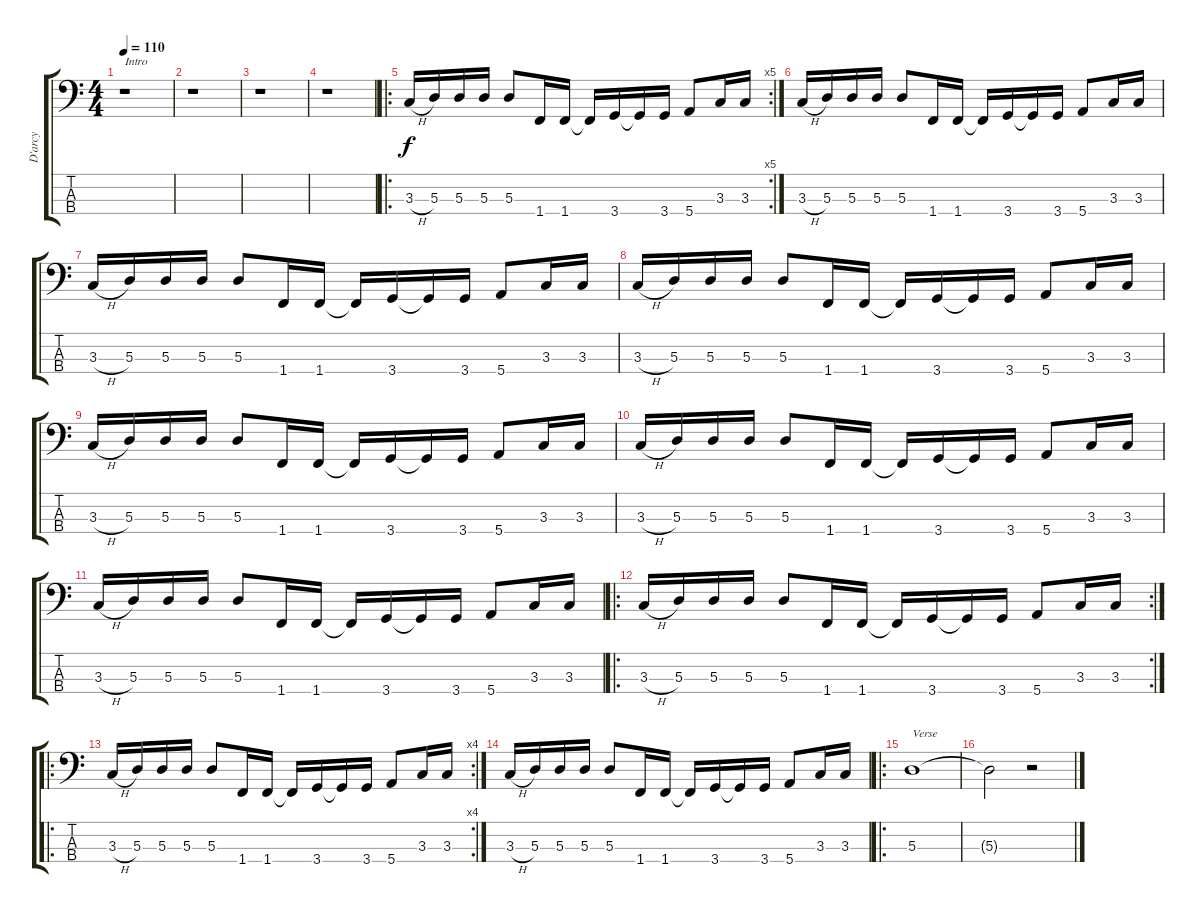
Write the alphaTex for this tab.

\track ("D'arcy" "D'arcy") {instrument electricbasspick}
\staff {score tabs}
\tuning (G2 D2 A1 E1) {hide}
\ts (4 4)
\tempo 110
\clef f4
\ks c
r.1{txt "Intro" dy f instrument electricbasspick} |
r.1 |
r.1 |
r.1 |
\ro
\rc 5
3.3{h}.16 5.3.16 5.3.16 5.3.16 5.3.8 1.4.16 1.4.16 1.4{t}.16 3.4.16 3.4{t}.16 3.4.16 5.4.8 3.3.16 3.3.16 |
3.3{h}.16 5.3.16 5.3.16 5.3.16 5.3.8 1.4.16 1.4.16 1.4{t}.16 3.4.16 3.4{t}.16 3.4.16 5.4.8 3.3.16 3.3.16 |
3.3{h}.16 5.3.16 5.3.16 5.3.16 5.3.8 1.4.16 1.4.16 1.4{t}.16 3.4.16 3.4{t}.16 3.4.16 5.4.8 3.3.16 3.3.16 |
3.3{h}.16 5.3.16 5.3.16 5.3.16 5.3.8 1.4.16 1.4.16 1.4{t}.16 3.4.16 3.4{t}.16 3.4.16 5.4.8 3.3.16 3.3.16 |
3.3{h}.16 5.3.16 5.3.16 5.3.16 5.3.8 1.4.16 1.4.16 1.4{t}.16 3.4.16 3.4{t}.16 3.4.16 5.4.8 3.3.16 3.3.16 |
3.3{h}.16 5.3.16 5.3.16 5.3.16 5.3.8 1.4.16 1.4.16 1.4{t}.16 3.4.16 3.4{t}.16 3.4.16 5.4.8 3.3.16 3.3.16 |
3.3{h}.16 5.3.16 5.3.16 5.3.16 5.3.8 1.4.16 1.4.16 1.4{t}.16 3.4.16 3.4{t}.16 3.4.16 5.4.8 3.3.16 3.3.16 |
\ro
\rc 2
3.3{h}.16 5.3.16 5.3.16 5.3.16 5.3.8 1.4.16 1.4.16 1.4{t}.16 3.4.16 3.4{t}.16 3.4.16 5.4.8 3.3.16 3.3.16 |
\ro
\rc 4
3.3{h}.16 5.3.16 5.3.16 5.3.16 5.3.8 1.4.16 1.4.16 1.4{t}.16 3.4.16 3.4{t}.16 3.4.16 5.4.8 3.3.16 3.3.16 |
3.3{h}.16 5.3.16 5.3.16 5.3.16 5.3.8 1.4.16 1.4.16 1.4{t}.16 3.4.16 3.4{t}.16 3.4.16 5.4.8 3.3.16 3.3.16 |
\ro
5.3.1{txt "Verse"} |
5.3{t}.2 r.2
